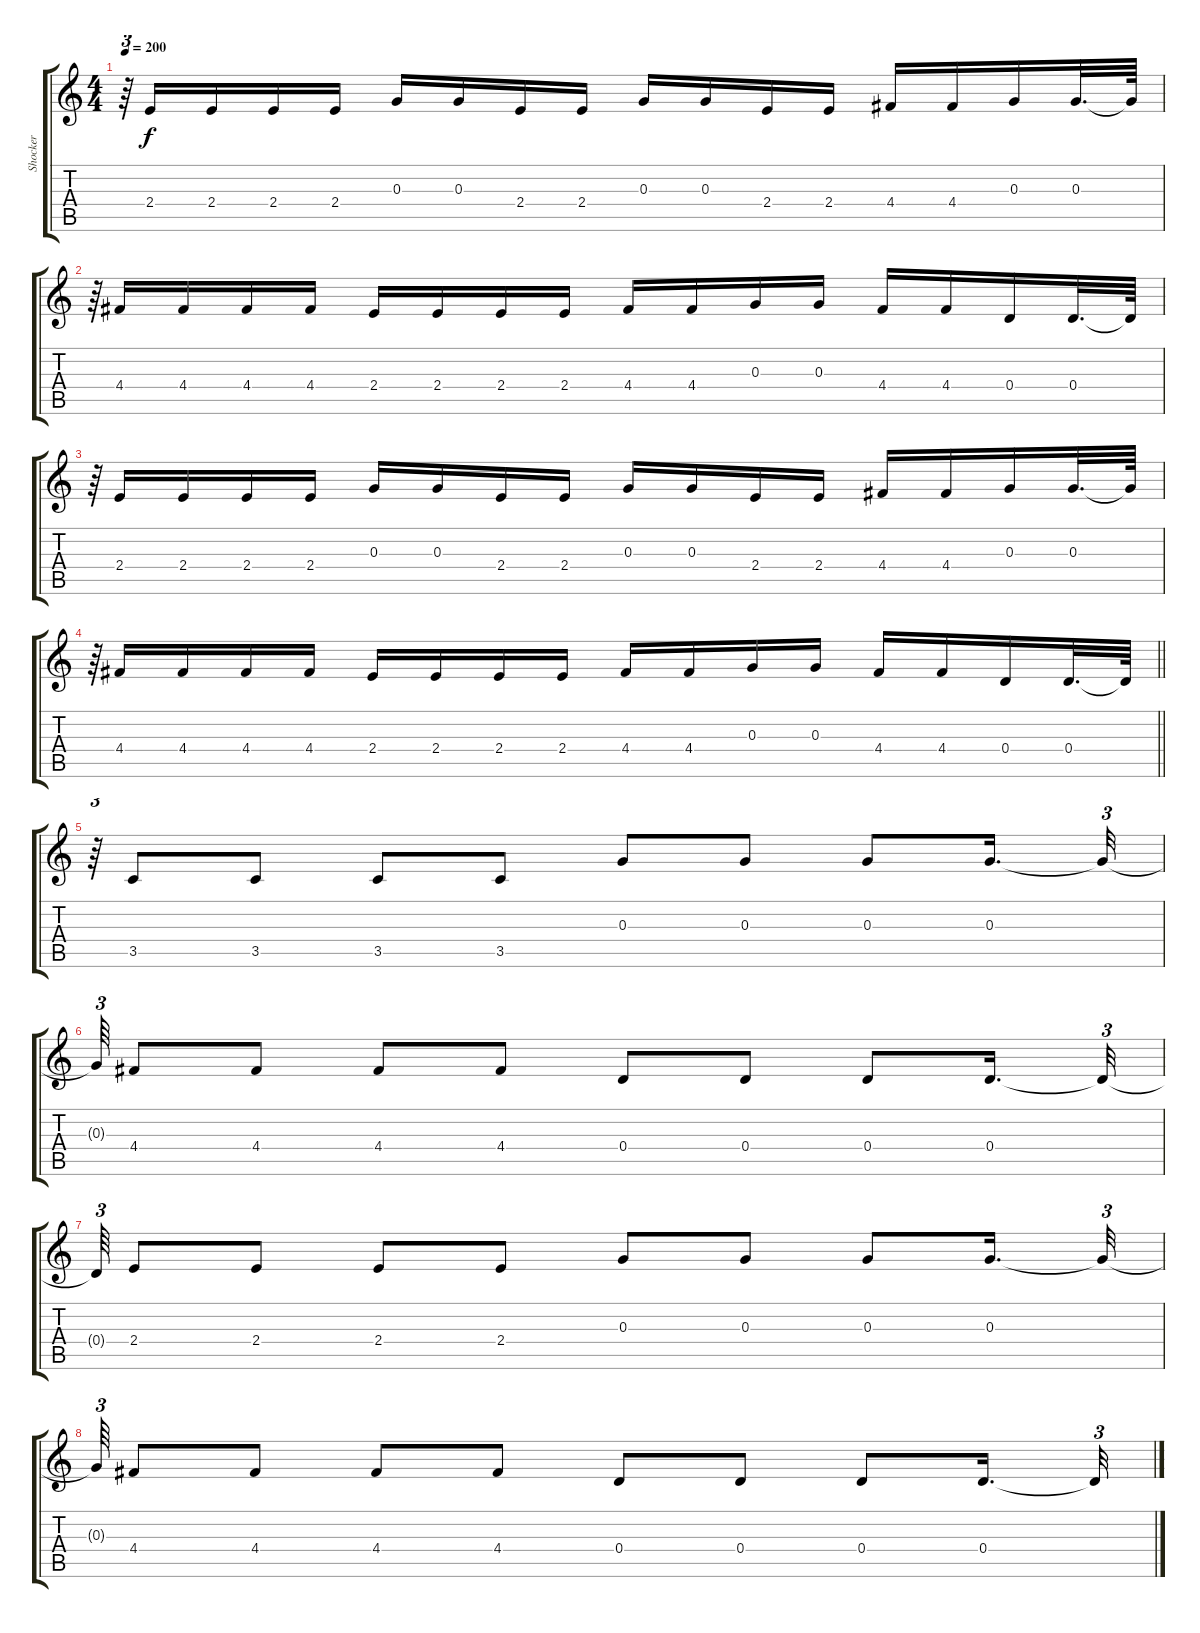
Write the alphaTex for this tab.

\track ("Shocker" "Shocker") {instrument overdrivenguitar}
\staff {score tabs}
\tuning (E4 B3 G3 D3 A2 E2) {hide}
\ts (4 4)
\tempo 200
\clef g2
\ks c
r.64{tu (3 2) dy f} 2.4.16 2.4.16 2.4.16 2.4.16 0.3.16 0.3.16 2.4.16 2.4.16 0.3.16 0.3.16 2.4.16 2.4.16 4.4.16 4.4.16 0.3.16 0.3.32{d} 0.3{t}.64 |
r.64{tu (3 2)} 4.4.16 4.4.16 4.4.16 4.4.16 2.4.16 2.4.16 2.4.16 2.4.16 4.4.16 4.4.16 0.3.16 0.3.16 4.4.16 4.4.16 0.4.16 0.4.32{d} 0.4{t}.64 |
r.64{tu (3 2)} 2.4.16 2.4.16 2.4.16 2.4.16 0.3.16 0.3.16 2.4.16 2.4.16 0.3.16 0.3.16 2.4.16 2.4.16 4.4.16 4.4.16 0.3.16 0.3.32{d} 0.3{t}.64 |
\barLineRight lightlight
r.64{tu (3 2)} 4.4.16 4.4.16 4.4.16 4.4.16 2.4.16 2.4.16 2.4.16 2.4.16 4.4.16 4.4.16 0.3.16 0.3.16 4.4.16 4.4.16 0.4.16 0.4.32{d} 0.4{t}.64 |
r.64{tu (3 2)} 3.5.8 3.5.8 3.5.8 3.5.8 0.3.8 0.3.8 0.3.8 0.3.16{d} 0.3{t}.32{tu (3 2)} |
0.3{t}.64{tu (3 2)} 4.4.8 4.4.8 4.4.8 4.4.8 0.4.8 0.4.8 0.4.8 0.4.16{d} 0.4{t}.32{tu (3 2)} |
0.4{t}.64{tu (3 2)} 2.4.8 2.4.8 2.4.8 2.4.8 0.3.8 0.3.8 0.3.8 0.3.16{d} 0.3{t}.32{tu (3 2)} |
0.3{t}.64{tu (3 2)} 4.4.8 4.4.8 4.4.8 4.4.8 0.4.8 0.4.8 0.4.8 0.4.16{d} 0.4{t}.32{tu (3 2)}
